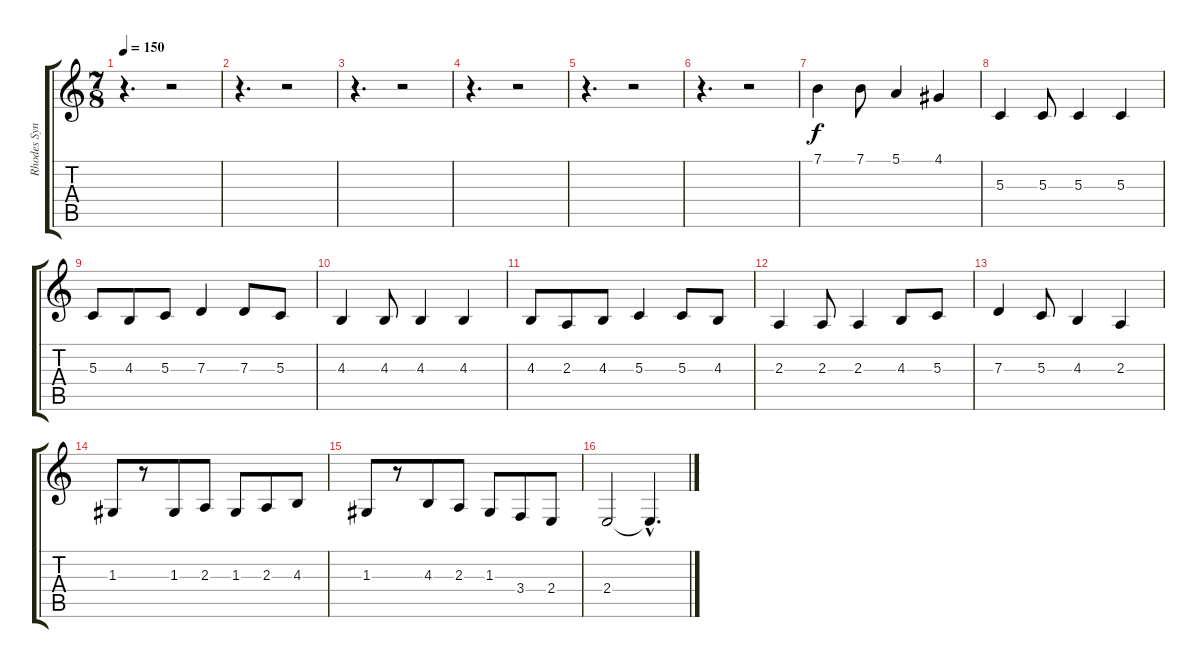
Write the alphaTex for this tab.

\track ("Rhodes Synth" "Rhodes Syn") {instrument electricpiano1}
\staff {score tabs}
\tuning (E4 B3 G3 D3 A2 E2) {hide}
\ts (7 8)
\tempo 150
\clef g2
\ks c
r.4{d dy f} r.2 |
r.4{d} r.2 |
r.4{d} r.2 |
r.4{d} r.2 |
r.4{d} r.2 |
r.4{d} r.2 |
7.1.4 7.1.8 5.1.4 4.1.4 |
5.3.4 5.3.8 5.3.4 5.3.4 |
5.3.8 4.3.8 5.3.8 7.3.4 7.3.8 5.3.8 |
4.3.4 4.3.8 4.3.4 4.3.4 |
4.3.8 2.3.8 4.3.8 5.3.4 5.3.8 4.3.8 |
2.3.4 2.3.8 2.3.4 4.3.8 5.3.8 |
7.3.4 5.3.8 4.3.4 2.3.4 |
1.3.8 r.8 1.3.8 2.3.8 1.3.8 2.3.8 4.3.8 |
1.3.8 r.8 4.3.8 2.3.8 1.3.8 3.4.8 2.4.8 |
2.4.2 2.4{hac t}.4{d}
